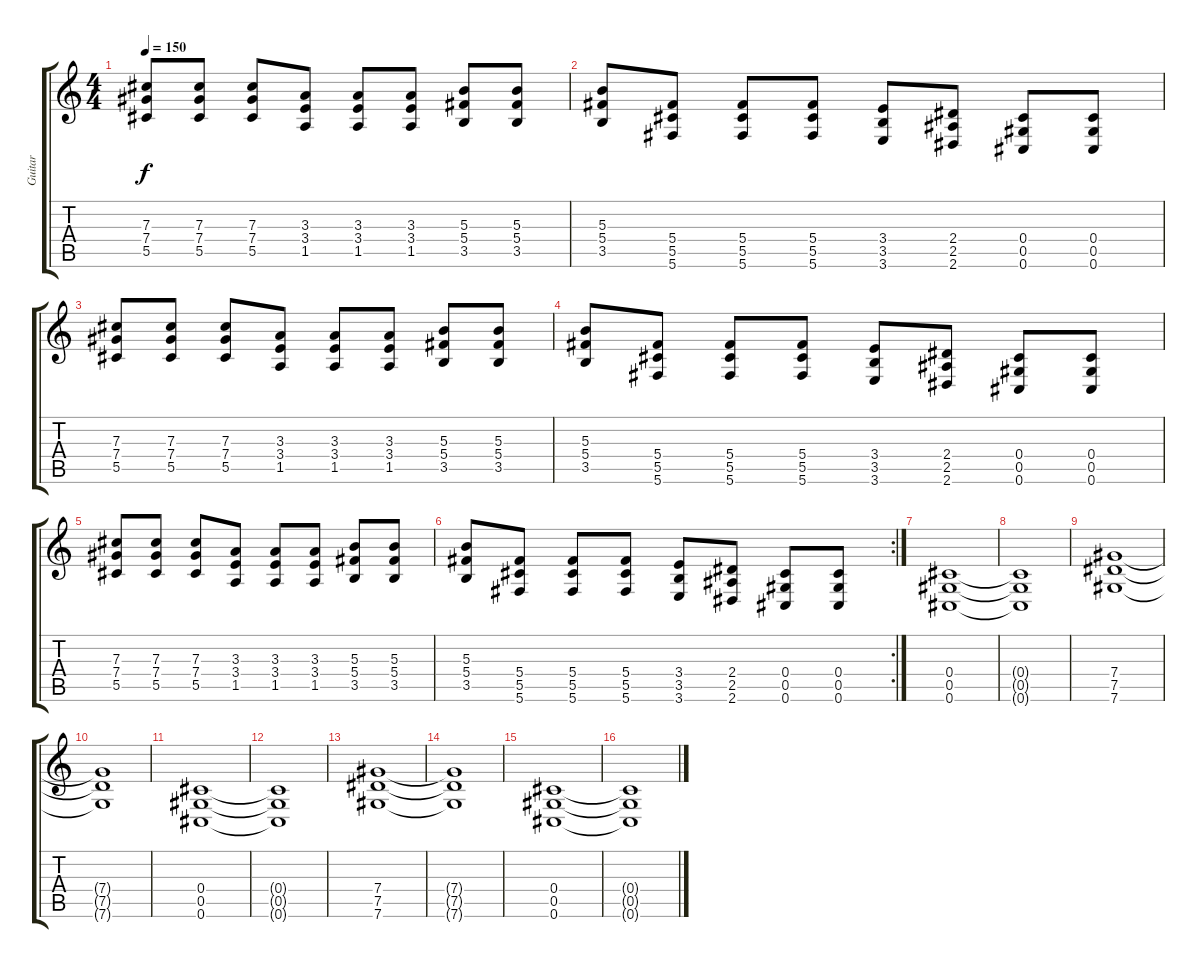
\track ("Guitar" "Guitar") {instrument distortionguitar}
\staff {score tabs}
\tuning (Eb4 Bb3 Gb3 Db3 Ab2 Db2) {hide}
\ts (4 4)
\tempo 150
\clef g2
\ks c
(7.3 7.4 5.5).8{dy f} (7.3 7.4 5.5).8 (7.3 7.4 5.5).8 (3.3 3.4 1.5).8 (3.3 3.4 1.5).8 (3.3 3.4 1.5).8 (5.3 5.4 3.5).8 (5.3 5.4 3.5).8 |
(5.3 5.4 3.5).8 (5.4 5.5 5.6).8 (5.4 5.5 5.6).8 (5.4 5.5 5.6).8 (3.4 3.5 3.6).8 (2.4 2.5 2.6).8 (0.4 0.5 0.6).8 (0.4 0.5 0.6).8 |
(7.3 7.4 5.5).8 (7.3 7.4 5.5).8 (7.3 7.4 5.5).8 (3.3 3.4 1.5).8 (3.3 3.4 1.5).8 (3.3 3.4 1.5).8 (5.3 5.4 3.5).8 (5.3 5.4 3.5).8 |
(5.3 5.4 3.5).8 (5.4 5.5 5.6).8 (5.4 5.5 5.6).8 (5.4 5.5 5.6).8 (3.4 3.5 3.6).8 (2.4 2.5 2.6).8 (0.4 0.5 0.6).8 (0.4 0.5 0.6).8 |
(7.3 7.4 5.5).8 (7.3 7.4 5.5).8 (7.3 7.4 5.5).8 (3.3 3.4 1.5).8 (3.3 3.4 1.5).8 (3.3 3.4 1.5).8 (5.3 5.4 3.5).8 (5.3 5.4 3.5).8 |
\rc 2
(5.3 5.4 3.5).8 (5.4 5.5 5.6).8 (5.4 5.5 5.6).8 (5.4 5.5 5.6).8 (3.4 3.5 3.6).8 (2.4 2.5 2.6).8 (0.4 0.5 0.6).8 (0.4 0.5 0.6).8 |
(0.4 0.5 0.6).1 |
(0.4{t} 0.5{t} 0.6{t}).1 |
(7.4 7.5 7.6).1 |
(7.4{t} 7.5{t} 7.6{t}).1 |
(0.4 0.5 0.6).1 |
(0.4{t} 0.5{t} 0.6{t}).1 |
(7.4 7.5 7.6).1 |
(7.4{t} 7.5{t} 7.6{t}).1 |
(0.4 0.5 0.6).1 |
(0.4{t} 0.5{t} 0.6{t}).1
